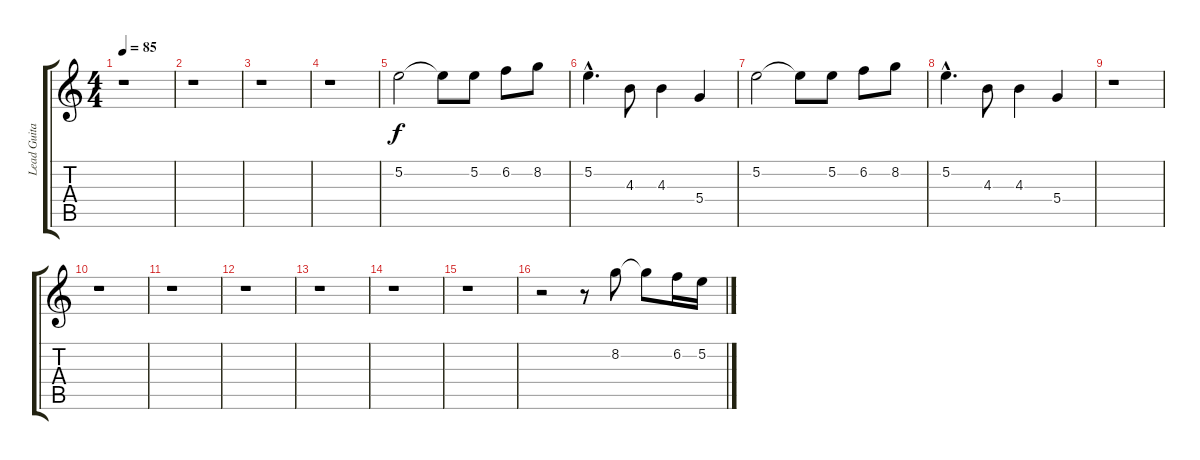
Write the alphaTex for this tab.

\track ("Lead Guitar 2" "Lead Guita") {instrument overdrivenguitar}
\staff {score tabs}
\tuning (E4 B3 G3 D3 A2 E2) {hide}
\ts (4 4)
\tempo 85
\clef g2
\ks c
r.1{dy f instrument overdrivenguitar} |
r.1 |
r.1 |
r.1 |
5.2.2 5.2{t}.8 5.2.8 6.2.8 8.2.8 |
5.2{hac}.4{d} 4.3.8 4.3.4 5.4.4 |
5.2.2 5.2{t}.8 5.2.8 6.2.8 8.2.8 |
5.2{hac}.4{d} 4.3.8 4.3.4 5.4.4 |
r.1 |
r.1 |
r.1 |
r.1 |
r.1 |
r.1 |
r.1 |
r.2 r.8 8.2.8 8.2{t}.8 6.2.16 5.2.16
